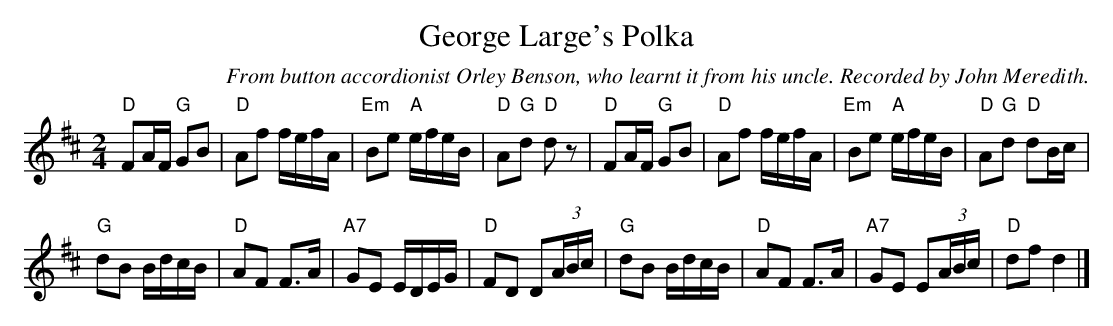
X:1
T:George Large's Polka
C:From button accordionist Orley Benson, who learnt it from his uncle. Recorded by John Meredith.
M:2/4
L:1/8
K:D
"D"FA/F/ "G"GB|"D"Af f/e/f/A/|"Em"Be "A"e/f/e/B/|"D"A"G"d "D"dz|"D"FA/F/ "G"GB|"D"Af f/e/f/A/|"Em"Be "A"e/f/e/B/|"D"A"G"d "D"dB/c/|
"G"dB B/d/c/B/|"D"AF F>A|"A7"GE E/D/E/G/|"D"FD D(3A/B/c/|"G"dB B/d/c/B/|"D"AF F>A|"A7"GE E(3A/B/c/|"D"df d2|]
